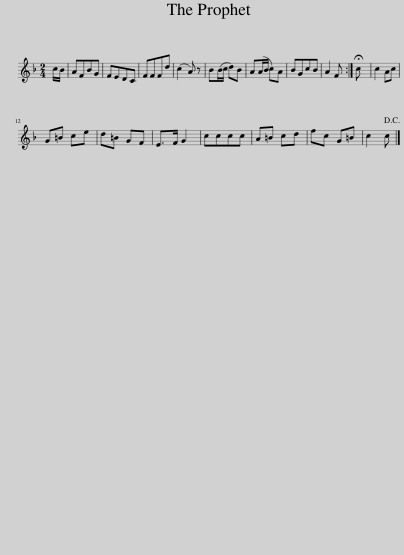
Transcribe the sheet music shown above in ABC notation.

X:1
L:1/8
M:2/4
I:linebreak $
K:F
V:1 treble
V:1
 c/B/ | AFBG | FEDC | FFFd | (c2 A) z | %5
 B(B/c/ d)B | A(A/B/ c)A | BGcB | A2 F :| !fermata!c | %10
 c2 Ac |$ G=B ce | d=B GF | E>F G2 | cccc | %15
 A=B cd | fc G=B | c2 c!D.C.! |] %18
